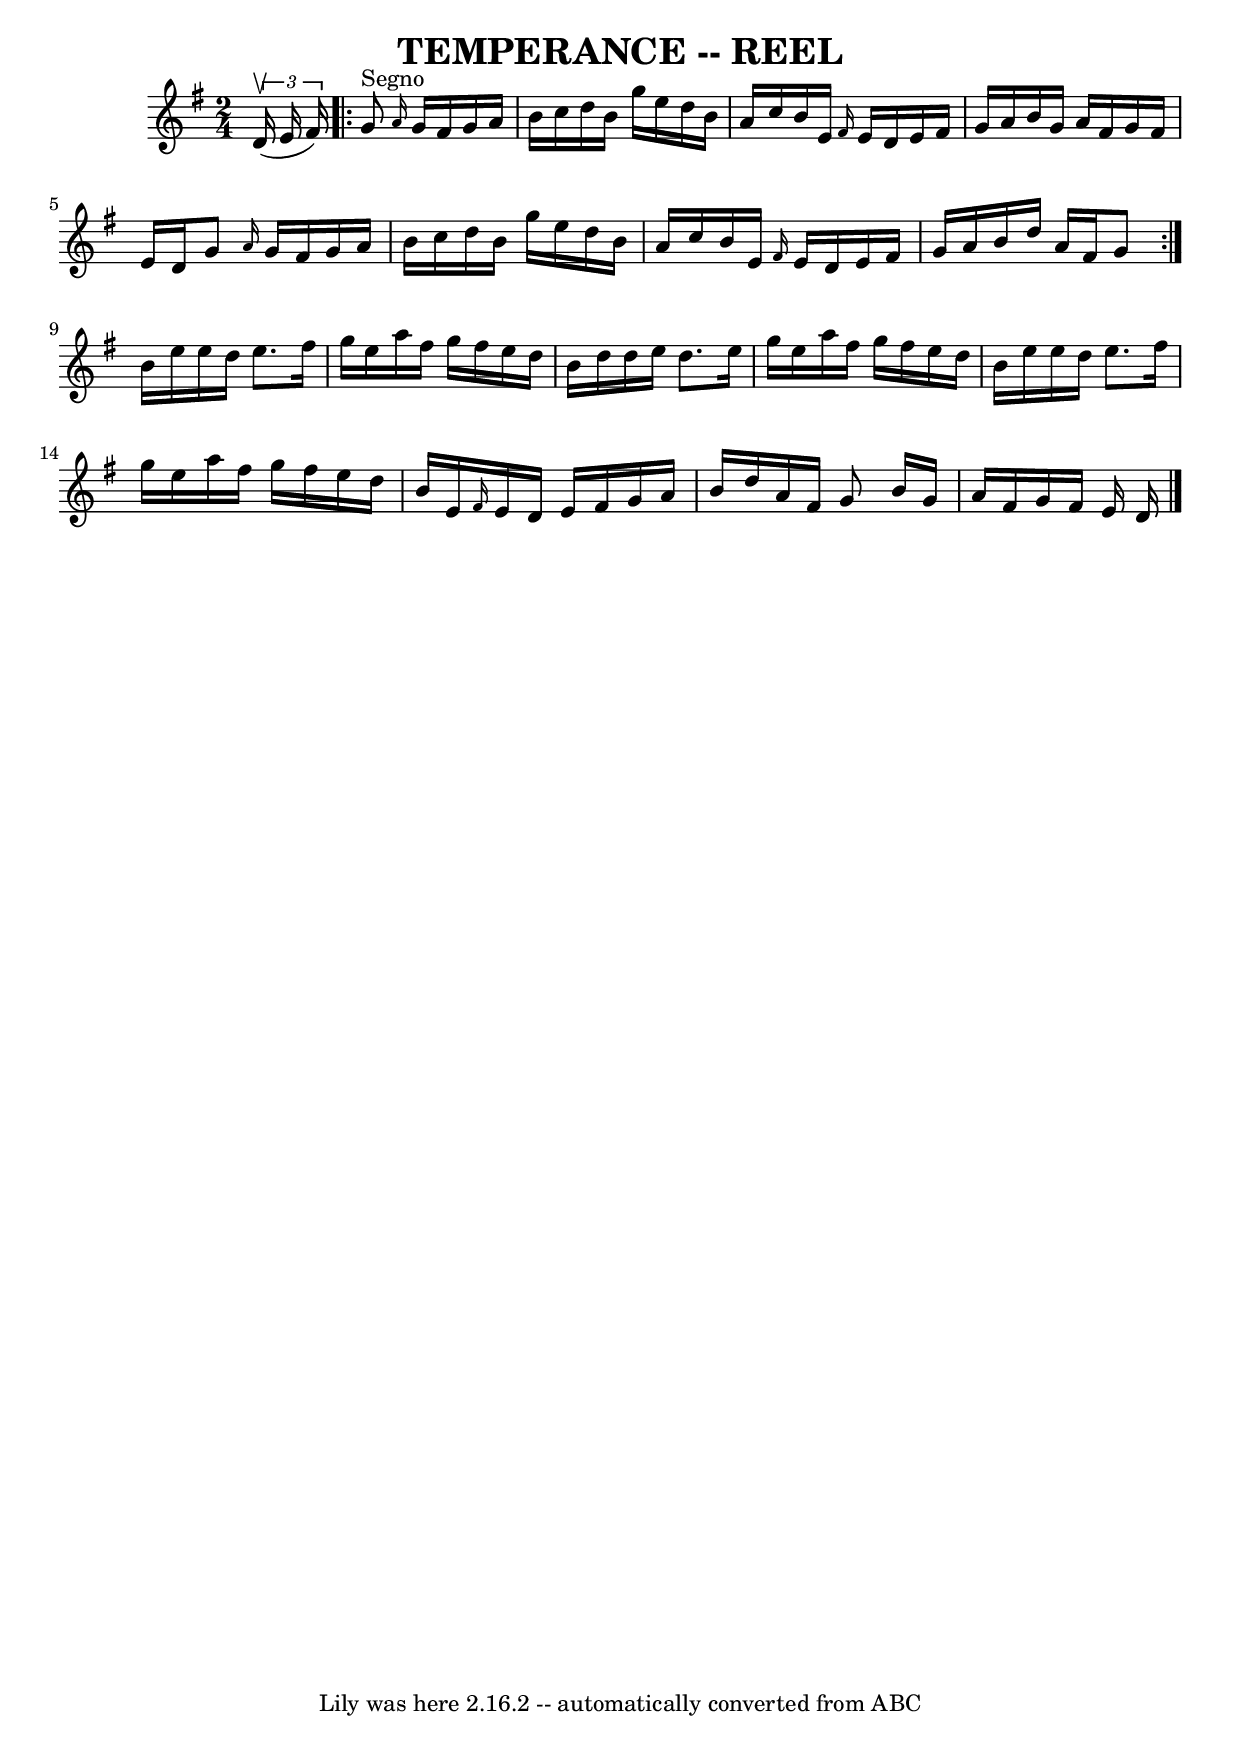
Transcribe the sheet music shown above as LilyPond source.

\version "2.16.2"
\include "Mammoth.ily"
\header {
  %% book = "Ryan's Mammoth Collection of Fiddle Tunes"
  crossRefNumber = "1"
  footnotes = ""
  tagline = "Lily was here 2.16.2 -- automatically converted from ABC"
  title = "TEMPERANCE -- REEL"

}
voicedefault =  {


  \time 2/4 
  \key g \major
   \times 2/3 { d'16 (^\upbow e'16 fis'16) 
			     }   
  
  \repeat volta 2 {
    g'8^"Segno" \grace { a'16  
		       } g'16 fis'16    
    g'16 a'16 b'16 c''16    |
    d''16 b'16 g''16 e''16    
    d''16 b'16 a'16 c''16    |
    b'16 e'16  \grace { fis'16  

		      } e'16 d'16 e'16 fis'16 g'16 a'16    |
    b'16 g'16   
    a'16 fis'16 g'16 fis'16 e'16 d'16    |
    |
    
    g'8  \grace { a'16  
		} g'16 fis'16 g'16 a'16 b'16 c''16    
    |
    d''16 b'16 g''16 e''16 d''16 b'16 a'16 c''16    
    |
    b'16 e'16  \grace { fis'16  
		      } e'16 d'16 e'16 fis'16 
    g'16 a'16    |
    b'16 d''16 a'16 fis'16 g'8    
  }       
  |
  b'16 e''16 e''16 d''16 e''8. fis''16    |
  
  g''16 e''16 a''16 fis''16 g''16 fis''16 e''16 d''16    
  |
  b'16 d''16 d''16 e''16 d''8. e''16    |
  
  g''16 e''16 a''16 fis''16 g''16 fis''16 e''16 d''16    
  |
  |
  b'16 e''16 e''16 d''16 e''8. fis''16    
  |
  g''16 e''16 a''16 fis''16 g''16 fis''16 e''16    
  d''16    |
  b'16 e'16  \grace { fis'16  
		    } e'16 d'16 e'16  
  fis'16 g'16 a'16    |
  b'16 d''16 a'16 fis'16 g'8   
  \bar ":|" b'16 g'16 a'16 fis'16 g'16 fis'16 e'16 d'16   
  <<   \bar "|."  >>   

}

\score{
  <<

    \context Staff="default"
    {
      \voicedefault 
      
    }

  >>
  \layout {
    
  }
  \midi {
  }

}
